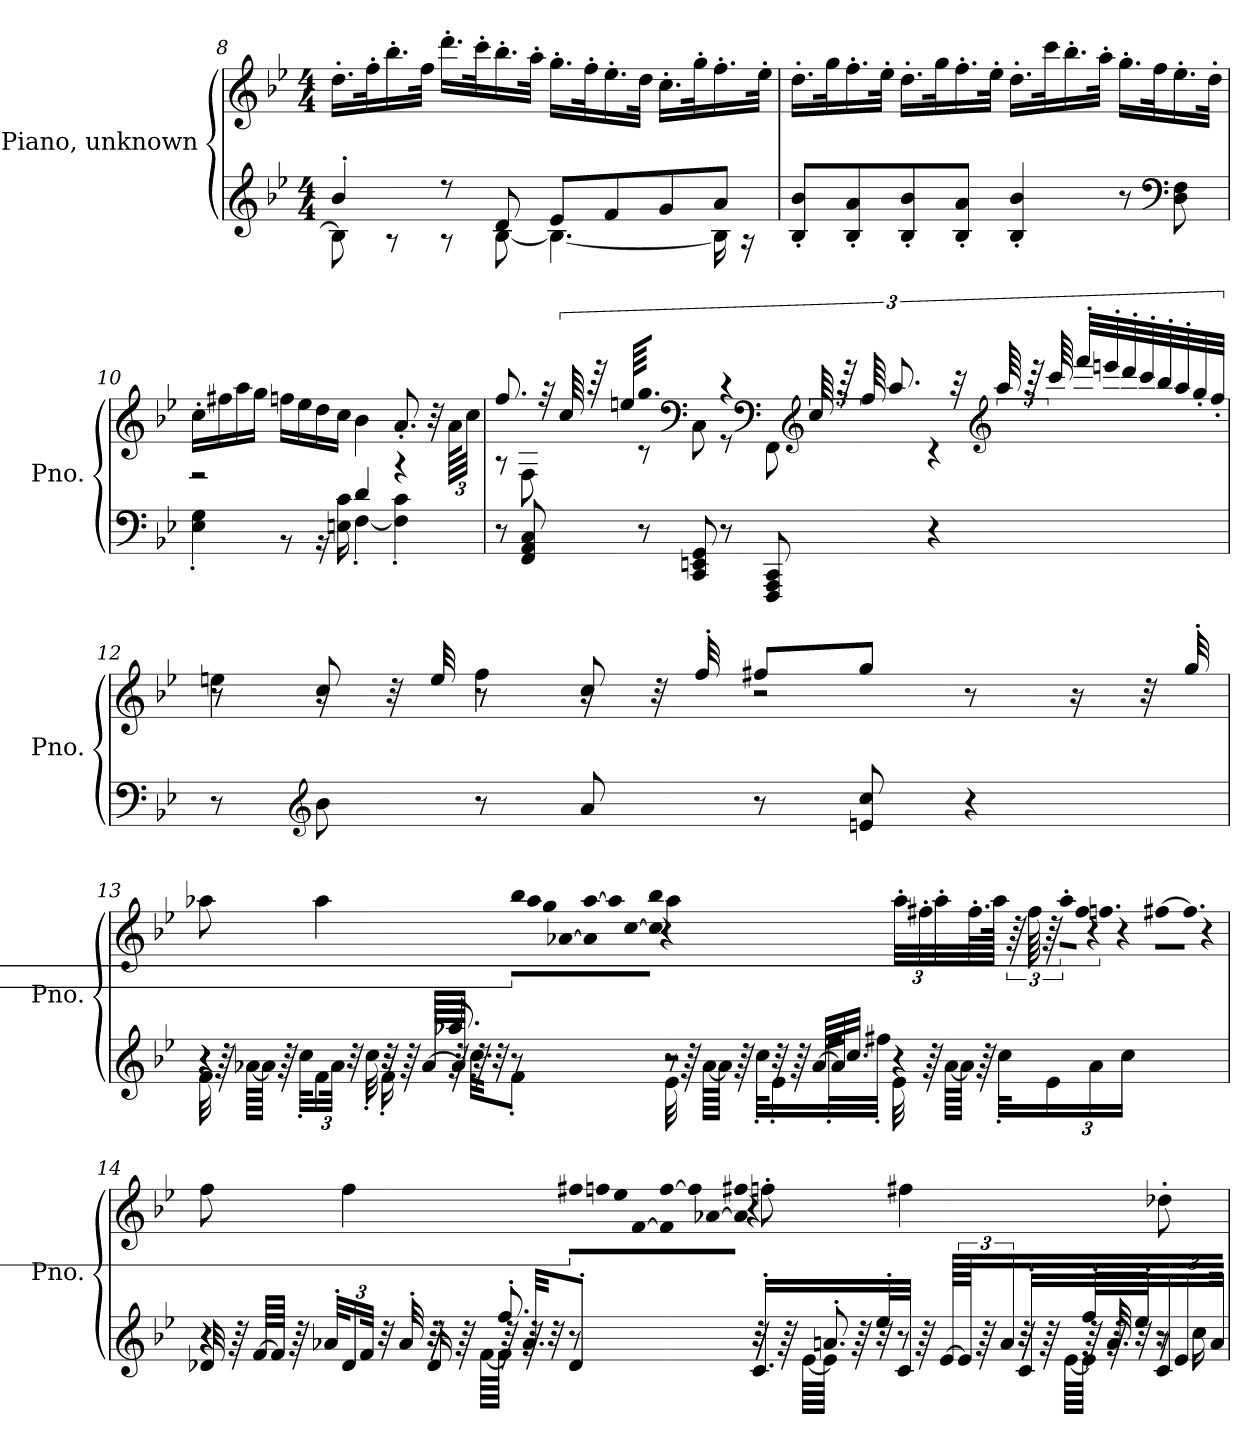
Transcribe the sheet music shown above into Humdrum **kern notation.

**kern	**kern
*part1	*part1
*staff2	*staff1
*I"Piano, unknown	*
*I'Pno.	*
*clefG2	*clefG2
*k[b-e-]	*k[b-e-]
*M4/4	*M4/4
=8	=8
*^	*
4b-'/	8B-\]	16.dd'\LL
.	.	32ff'\K
.	8r	16.bb-'\
.	.	32ff\JJk
8r	8r	16.ddd'\LL
.	.	32ccc'\K
8d/	[8B-\	16.bb-'\
.	.	32aa'\JJk
8e-/L	4.B-\_	16.gg'\LL
.	.	32ff'\K
8f/	.	16.ee-'\
.	.	32dd\JJk
8g/	.	16.cc'\LL
.	.	32gg'\K
8a/J	16B-\]	16.ff'\
.	16r	.
.	.	32ee-'\JJk
*v	*v	*
!!LO:PB:g=z
=9	=9
8B-/' 8b-/'L	16.dd'\LL
.	32gg\K
8B-/' 8a/'	16.ff'\
.	32ee-'\JJk
8B-/' 8b-/'	16.dd'\LL
.	32gg\K
8B-/' 8a/'J	16.ff'\
.	32ee-'\JJk
4B-/' 4b-/'	16.dd'\LL
.	32ccc\K
.	16.bb-'\
.	32aa'\JJk
8r	16.gg'\LL
.	32ff\K
*clefF4	*
8D\ 8F\	16.ee-'\
.	32dd'\JJk
=10	=10
*^	*
2r	4E-\' 4G\'	16cc'\LL
.	.	16ff#X\
.	.	16aa\
.	.	16gg\JJ
.	8r	16ffn\LL
.	.	16ee-\
.	16r	16dd\
.	16En\ 16c\	16cc\JJ
4d/	[4F'\	4b-\
4r	4F\]' 4c\'	8.a'/
.	.	32r
*	*	*Xbrackettup
.	.	96a\KLLL
.	.	48cc\JJJ
*v	*v	*
!!LO:LB:g=z
=11	=11
*	*^
8r	8.ff/	8r
8FF/ 8AA/ 8C/	.	8F\
.	32r	.
*	*brackettup	*
.	96cc/	.
.	96r	.
.	96een/KKKL	.
8r	8.gg/J	8r
*	*clefF4	*
8CC/ 8EEn/ 8GG/	.	8C\
.	32r	.
*	*clefG2	*
.	96cc/	.
.	96r	.
.	96ff/	.
8r	8.aa/	8r
*	*clefF4	*
8FFF/ 8AAA/ 8CC/	.	8FF\
.	32r	.
*	*clefG2	*
.	96aa/	.
.	96r	.
.	96ccc/	.
4r	32fff'/LLL	4r
.	32eeen'/	.
.	32ddd'/	.
.	32ccc'/	.
.	32bb-'/	.
.	32aa'/	.
.	32gg'/	.
.	32ff'/JJJ	.
!!LO:LB:g=z
=12	=12	=12
*	*	*^
8r	8r	4een\	8r
*clefG2	*	*	*
8b-\	16r	.	8cc/
.	32r	.	.
.	32ee/	.	.
8r	8r	4ff\	8r
8a/	16r	.	8cc/
.	32r	.	.
.	32ff'/	.	.
8r	8ff#X/L	2r	2r
8en/ 8cc/	8gg/J	.	.
4r	8r	.	.
.	16r	.	.
.	32r	.	.
.	32gg'/	.	.
*	*v	*v	*v
!!LO:LB:g=z
=13	=13
*^	*
*	*^	*
4r	32f\	4r	8aa-X\
.	64r	.	.
.	[64a-X\LLLL	.	.
.	64a-\JJJJ]	.	.
.	64r	.	.
.	32cc'\KLL	.	.
*	*Xbrackettup	*	*
.	24f\	.	4aa-\
.	48a-\JJk	.	.
.	32r	.	.
.	32cc'\	.	.
16r	16f'\	32r	.
.	.	64r	.
.	.	[64a-/LLLL	.
8.aa-X'/	64r	64a-/JJJJ]	.
.	32.cc\KKL	64r	.
.	.	32r	.
!	!	!	!LO:N:vis=64
.	8f'\J	8r	640%9bb-\LLLL
!	!	!	!LO:N:vis=64
.	.	.	640%9aa-\
!	!	!	!LO:N:vis=64
.	.	.	640%9gg\
!	!	!	!LO:N:vis=64
.	.	.	[640%9a-X\
!	!	!	!LO:N:vis=64
.	.	.	640%9a-\] [640%9aa-\
!	!	!	!LO:N:vis=64
.	.	.	640%9aa-\]
!	!	!	!LO:N:vis=64
.	.	.	[640%9cc\
!	!	!	!LO:N:vis=64
.	.	.	640%9cc\] 640%9bb-\JJJJ
!	!	!	!LO:N:vis=64
.	.	.	640%9r
2r	32e-\	8r	.
.	.	.	4aa-\
.	64r	.	.
.	[64a-\LLLL	.	.
.	64a-\JJJJ]	.	.
.	64r	.	.
.	32cc'\KLL	.	.
.	16e-'\	32r	.
.	.	64r	.
.	.	[64a-/LLLL	.
.	32ff'\L	64a-/J]	.
.	.	32.cc/JJJ	.
.	32ff#X'\JJJ	.	.
.	32e-\	4r	.
*	*	*	*Xbrackettup
.	.	.	48aa-'\LLL
.	.	.	48ff#X'\
.	64r	.	.
.	.	.	48aa-'\
.	[64a-\LLLL	.	.
.	64a-\JJJJ]	.	.
.	.	.	64.ff#'\L
.	64r	.	.
.	.	.	128aa-\JJJJk
.	32cc'\KLL	.	.
*	*	*	*brackettup
.	.	.	96r
.	.	.	96ff#\
.	.	.	96r
.	24e-\	.	.
!	!	!	!LO:N:vis=64
.	.	.	960%17aa-'\LLLL
!	!	!	!LO:N:vis=64
.	.	.	960%17ff#\JJJJ
!	!	!	!LO:N:vis=128
.	.	.	1920%17r
.	24a-\	.	.
!	!	!	!LO:N:vis=64.
.	.	.	640%17ffn\
!	!	!	!LO:N:vis=128
.	.	.	1920%17r
!	!	!	!LO:N:vis=256
.	.	.	[1920%17ff#X\KLLLL
.	24cc\JJ	.	.
!	!	!	!LO:N:vis=64.
.	.	.	640%17ff#\JJJJ]
!	!	!	!LO:N:vis=128
.	.	.	1920%17r
1920ryy	1920ryy	1920ryy	.
!!LO:LB:g=z
=14	=14	=14	=14
4r	4r	32d-X/	8ff\
.	.	64r	.
.	.	[64f/LLLL	.
.	.	64f/JJJJ]	.
.	.	64r	.
.	.	32a-X'/KLL	.
.	.	24d-/	4ff\
.	.	48f/JJk	.
.	.	32r	.
.	.	32a-'/	.
16r	32r	16d-'/	.
.	64r	.	.
.	[64f\LLLL	.	.
8.ff'/	64f\JJJJ]	64r	.
.	64r	32.a-/KKL	.
.	32r	.	.
!	!	!	!LO:N:vis=64
.	8r	8d-'/J	640%9ff#X\LLLL
!	!	!	!LO:N:vis=64
.	.	.	640%9ffn\
!	!	!	!LO:N:vis=64
.	.	.	640%9ee-\
!	!	!	!LO:N:vis=64
.	.	.	[640%9f\
!	!	!	!LO:N:vis=64
.	.	.	640%9f\] [640%9ff\
!	!	!	!LO:N:vis=64
.	.	.	640%9ff\]
!	!	!	!LO:N:vis=64
.	.	.	[640%9a-X\
!	!	!	!LO:N:vis=64
.	.	.	640%9a-\] 640%9ff#X\JJJJ
!	!	!	!LO:N:vis=64
.	.	.	640%9r
16r	32r	16.c'/LL	.
.	.	.	8ffn'\
.	64r	.	.
.	[64e-\LLLL	.	.
8.an'/	64e-\JJJJ]	.	.
.	64r	.	.
.	32r	32ee-'/L	.
.	8r	32c/JJJ	.
.	.	.	4ff#X\
.	.	64r	.
.	.	[64e-/LLLL	.
*	*	*brackettup	*
.	.	96e-/JJJJ]	.
.	.	96r	.
.	.	24a/	.
16r	32r	16c'/LL	.
.	64r	.	.
.	[64e-\LLLL	.	.
64r	64e-\JJJJ]	32ff'/L	.
32.a/	64r	.	.
.	32r	32ee-'/J	.
*	*	*Xbrackettup	*
8r	16r	24c/	.
.	.	.	8dd-X'\
.	.	24e-/	.
.	16cc\	.	.
.	.	24a/JJ	.
640ryy	640ryy	640ryy	.
*v	*v	*v	*
=	=
*-	*-
